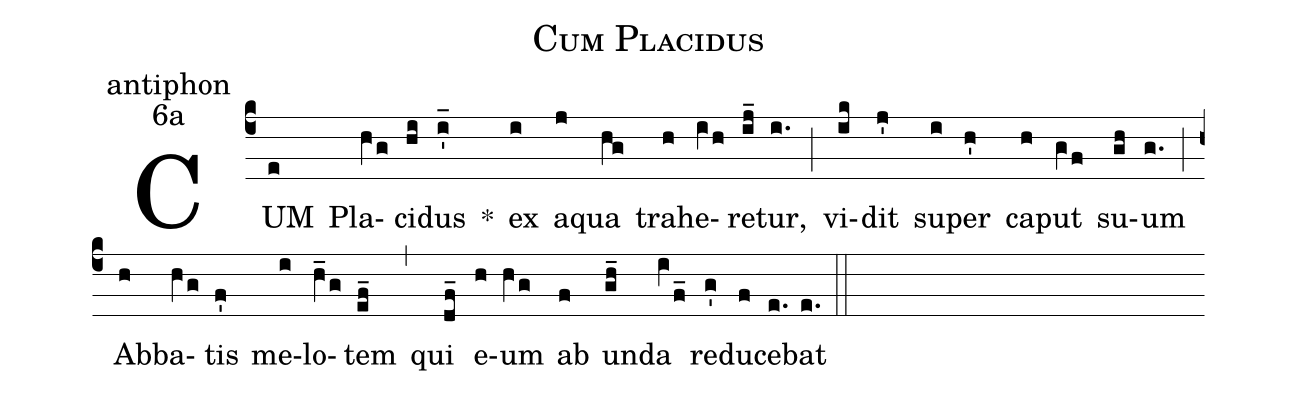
name:Cum Placidus;
office-part:antiphon;
mode:6a;
%%
(c4)CUM(e) Pla(hVg)ci(hi)dus(i'_) *() ex(i) a(j)qua(hg) tra(h)he(iVh)re(ij_)tur,(i.) (;) vi(ik)dit(j') su(i)per(h') ca(h)put(gVf) su(gh)um(g.) (;) Ab(h)ba(hVg)tis(f') me(i)lo(hV_g)tem(ef_) (,) qui(df_) e(h)um(hVg) ab(f) un(gh_)da(iVf_) re(g')du(f)ce(e.)bat(e.) (::)
